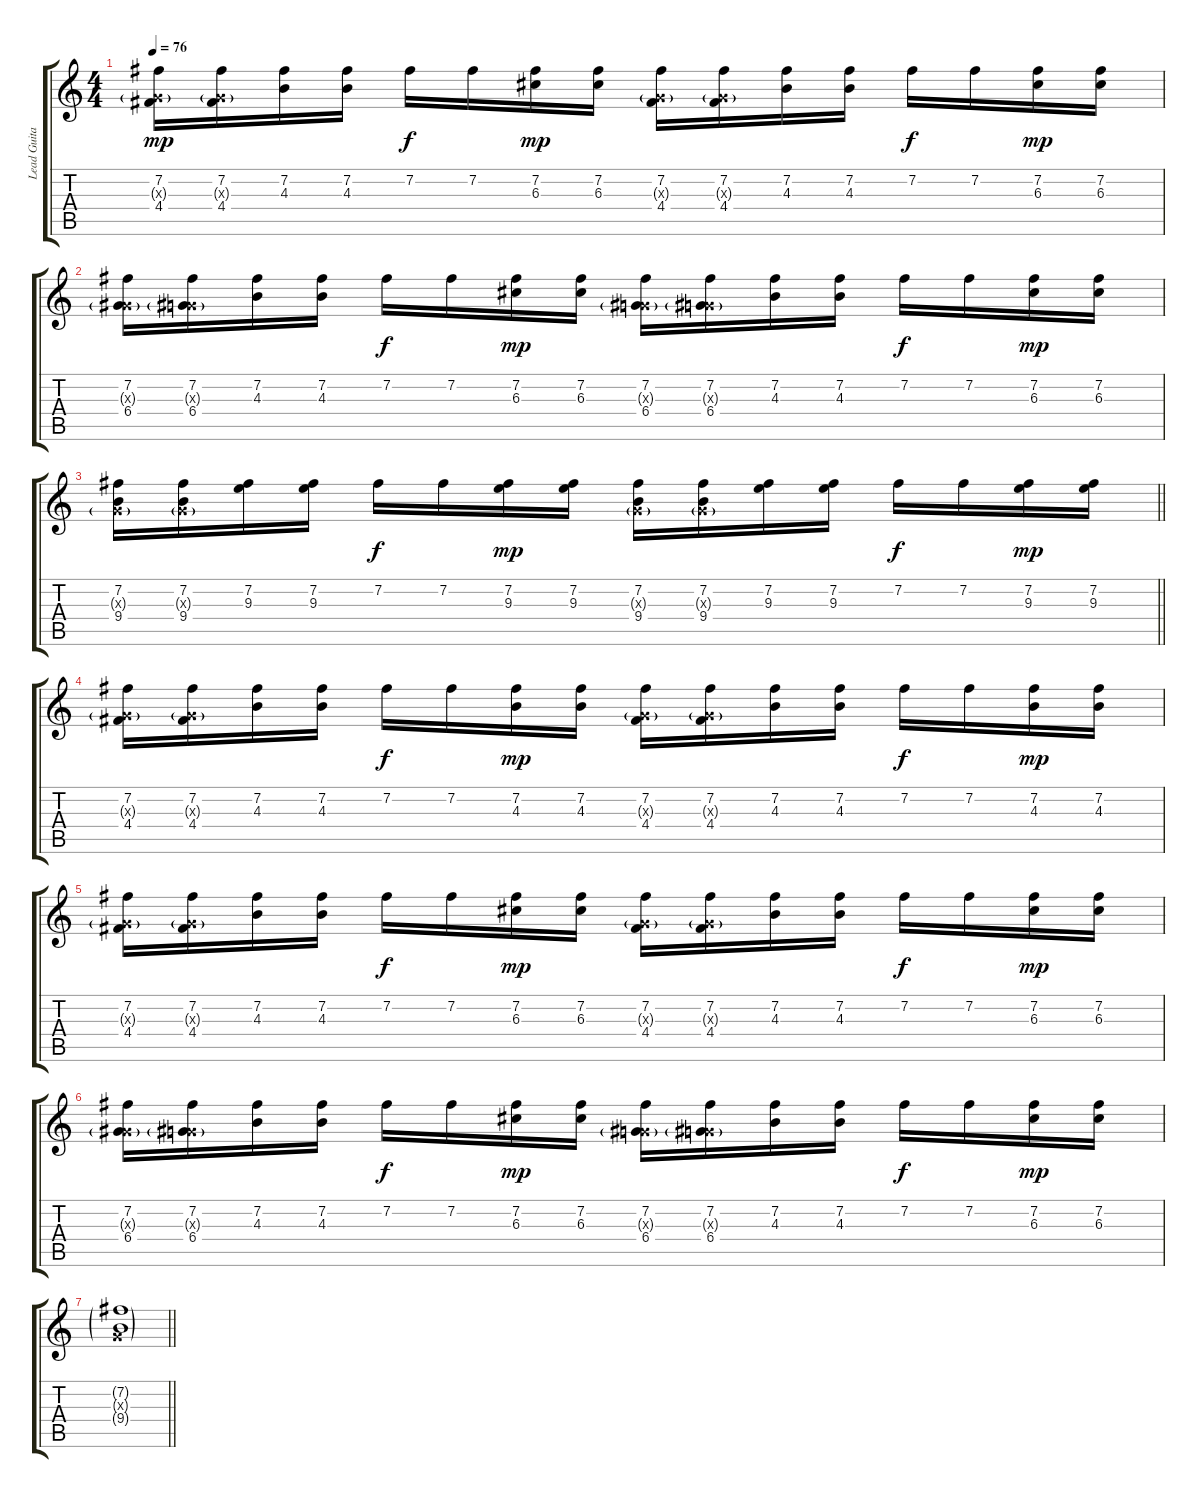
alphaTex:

\track ("Lead Guitar 2" "Lead Guita") {instrument distortionguitar}
\staff {score tabs}
\tuning (E4 B3 G3 D3 A2 E2) {hide}
\ts (4 4)
\tempo 76
\clef g2
\ks c
(7.2 0.3{g x} 4.4).16{dy mp} (7.2 0.3{g x} 4.4).16 (7.2 4.3).16 (7.2 4.3).16 7.2.16{dy f} 7.2.16 (7.2 6.3).16{dy mp} (7.2 6.3).16 (7.2 0.3{g x} 4.4).16 (7.2 0.3{g x} 4.4).16 (7.2 4.3).16 (7.2 4.3).16 7.2.16{dy f} 7.2.16 (7.2 6.3).16{dy mp} (7.2 6.3).16 |
(7.2 0.3{g x} 6.4).16 (7.2 0.3{g x} 6.4).16 (7.2 4.3).16 (7.2 4.3).16 7.2.16{dy f} 7.2.16 (7.2 6.3).16{dy mp} (7.2 6.3).16 (7.2 0.3{g x} 6.4).16 (7.2 0.3{g x} 6.4).16 (7.2 4.3).16 (7.2 4.3).16 7.2.16{dy f} 7.2.16 (7.2 6.3).16{dy mp} (7.2 6.3).16 |
\barLineRight lightlight
(7.2 0.3{g x} 9.4).16 (7.2 0.3{g x} 9.4).16 (7.2 9.3).16 (7.2 9.3).16 7.2.16{dy f} 7.2.16 (7.2 9.3).16{dy mp} (7.2 9.3).16 (7.2 0.3{g x} 9.4).16 (7.2 0.3{g x} 9.4).16 (7.2 9.3).16 (7.2 9.3).16 7.2.16{dy f} 7.2.16 (7.2 9.3).16{dy mp} (7.2 9.3).16 |
(7.2 0.3{g x} 4.4).16 (7.2 0.3{g x} 4.4).16 (7.2 4.3).16 (7.2 4.3).16 7.2.16{dy f} 7.2.16 (7.2 4.3).16{dy mp} (7.2 4.3).16 (7.2 0.3{g x} 4.4).16 (7.2 0.3{g x} 4.4).16 (7.2 4.3).16 (7.2 4.3).16 7.2.16{dy f} 7.2.16 (7.2 4.3).16{dy mp} (7.2 4.3).16 |
(7.2 0.3{g x} 4.4).16 (7.2 0.3{g x} 4.4).16 (7.2 4.3).16 (7.2 4.3).16 7.2.16{dy f} 7.2.16 (7.2 6.3).16{dy mp} (7.2 6.3).16 (7.2 0.3{g x} 4.4).16 (7.2 0.3{g x} 4.4).16 (7.2 4.3).16 (7.2 4.3).16 7.2.16{dy f} 7.2.16 (7.2 6.3).16{dy mp} (7.2 6.3).16 |
(7.2 0.3{g x} 6.4).16 (7.2 0.3{g x} 6.4).16 (7.2 4.3).16 (7.2 4.3).16 7.2.16{dy f} 7.2.16 (7.2 6.3).16{dy mp} (7.2 6.3).16 (7.2 0.3{g x} 6.4).16 (7.2 0.3{g x} 6.4).16 (7.2 4.3).16 (7.2 4.3).16 7.2.16{dy f} 7.2.16 (7.2 6.3).16{dy mp} (7.2 6.3).16 |
\barLineRight lightlight
(7.2{g} 0.3{g x} 9.4{g}).1
